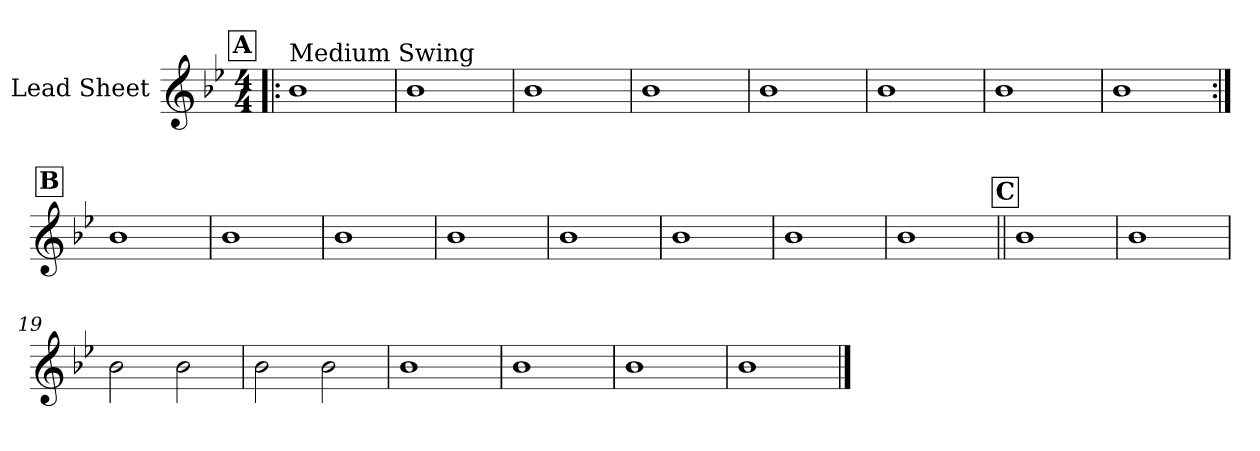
**kern
*part1
*staff1
*I"Lead Sheet
*clefG2
*k[b-e-]
*g:
*M4/4
!!LO:REH:place=s1:a:fs=14:t=A
=1!|:
!LO:TX:a:t=Medium Swing
1b-
=2
1b-
=3
1b-
=4
1b-
!!LO:LB:g=z
=5
1b-
=6
1b-
=7
1b-
=8
1b-
!!LO:LB:g=z
!!LO:REH:place=s1:a:fs=14:t=B
=9:|!
1b-
=10
1b-
=11
1b-
=12
1b-
!!LO:LB:g=z
=13
1b-
=14
1b-
=15
1b-
=16
1b-
!!LO:LB:g=z
!!LO:REH:place=s1:a:fs=14:t=C
=17||
1b-
=18
1b-
=19
2b-\
2b-\
=20
2b-\
2b-\
!!LO:LB:g=z
=21
1b-
=22
1b-
=23
1b-
=24
1b-
==
*-
